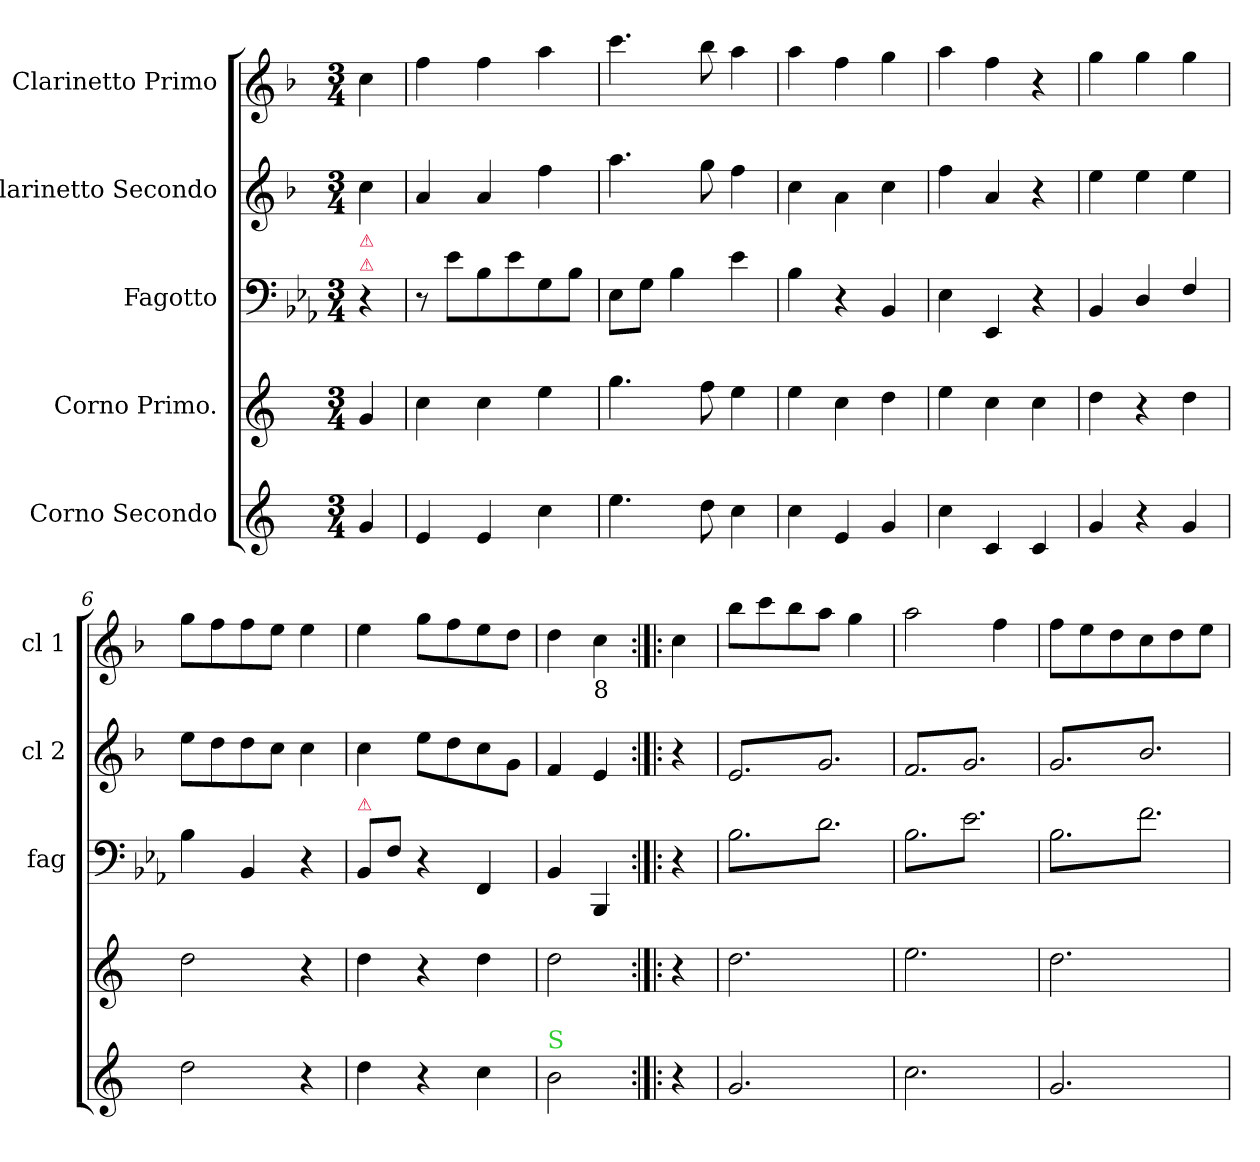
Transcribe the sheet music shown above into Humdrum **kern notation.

**kern	**kern	**kern	**kern	**kern
*part5	*part4	*part3	*part2	*part1
*staff5	*staff4	*staff3	*staff2	*staff1
*I"Corno Secondo	*I"Corno Primo.	*I"Fagotto	*I"Clarinetto Secondo	*I"Clarinetto Primo
*	*	*I'fag	*I'cl 2	*I'cl 1
*clefG2	*clefG2	*clefF4	*clefG2	*clefG2
*ITrd5c9	*ITrd5c9	*	*ITrd1c2	*ITrd1c2
*k[b-e-a-]	*k[b-e-a-]	*k[b-e-a-]	*k[b-e-a-]	*k[b-e-a-]
*M3/4	*M3/4	*M3/4	*M3/4	*M3/4
=	=	=	=	=
!	!	!LO:TX:a:color=crimson:t=⚠	!	!
!	!	!LO:TX:a:color=crimson:t=⚠	!	!
4B-/	4B-/	4r	4b-\	4b-\
=1	=1	=1	=1	=1
4G/	4e-\	8r	4g/	4ee-\
.	.	8e-\L	.	.
4G/	4e-\	8B-\	4g/	4ee-\
.	.	8e-\	.	.
4e-\	4g\	8G\	4ee-\	4gg\
.	.	8B-\J	.	.
=2	=2	=2	=2	=2
4.g\	4.b-\	8E-\L	4.gg\	4.bb-\
.	.	8G\J	.	.
.	.	4B-\	.	.
8f\	8a-\	.	8ff\	8aa-\
4e-\	4g\	4e-\	4ee-\	4gg\
=3	=3	=3	=3	=3
4e-\	4g\	4B-\	4b-\	4gg\
4G/	4e-\	4r	4g\	4ee-\
4B-/	4f\	4BB-/	4b-\	4ff\
=4	=4	=4	=4	=4
4e-\	4g\	4E-\	4ee-\	4gg\
4E-/	4e-\	4EE-/	4g/	4ee-\
4E-/	4e-\	4r	4r	4r
=5	=5	=5	=5	=5
4B-/	4f\	4BB-/	4dd\	4ff\
4r	4r	4D/	4dd\	4ff\
4B-/	4f\	4F/	4dd\	4ff\
=6	=6	=6	=6	=6
2f\	2f\	4B-\	8dd\L	8ff\L
.	.	.	8cc\	8ee-\
.	.	4BB-/	8cc\	8ee-\
.	.	.	8b-\J	8dd\J
4r	4r	4r	4b-\	4dd\
=7	=7	=7	=7	=7
!	!	!LO:TX:a:color=crimson:t=⚠	!	!
4f\	4f\	8BB-/L	4b-\	4dd\
.	.	8F\J	.	.
4r	4r	4r	8dd\L	8ff\L
.	.	.	8cc\	8ee-\
4e-\	4f\	4FF/	8b-\	8dd\
.	.	.	8f\J	8cc\J
=8	=8	=8	=8	=8
!LO:TX:a:color=limegreen:t=S	!	!	!	!
2d\	2f\	4BB-/	4e-/	4cc\
!	!	!	!	!LO:TX:b:t=8
.	.	4BBB-/	4d/	4b-\
=:|!|:	=:|!|:	=:|!|:	=:|!|:	=:|!|:
4r	4r	4r	4r	4b-\
=9	=9	=9	=9	=9
*	*	*tremolo	*	*
*	*	*	*tremolo	*
2.B-/	2.f\	8B-\L	8d/L	8aa-\L
.	.	8d\	8f/	8bb-\
.	.	8B-\	8d/	8aa-\
.	.	8d\	8f/	8gg\J
.	.	8B-\	8d/	4ff\
.	.	8d\J	8f/J	.
=10	=10	=10	=10	=10
2.e-\	2.g\	8B-\L	8e-/L	2gg\
.	.	8e-\	8f/	.
.	.	8B-\	8e-/	.
.	.	8e-\	8f/	.
.	.	8B-\	8e-/	4ee-\
.	.	8e-\J	8f/J	.
=11	=11	=11	=11	=11
2.B-/	2.f\	8B-\L	8f/L	8ee-\L
.	.	8f\	8a-/	8dd\
.	.	8B-\	8f/	8cc\
.	.	8f\	8a-/	8b-\
.	.	8B-\	8f/	8cc\
.	.	8f\J	8a-/J	8dd\J
*	*	*	*Xtremolo	*
*	*	*Xtremolo	*	*
.	.	.	.	.
.	.	.	.	.
.	.	.	.	.
=	=	=	=	=
*-	*-	*-	*-	*-
